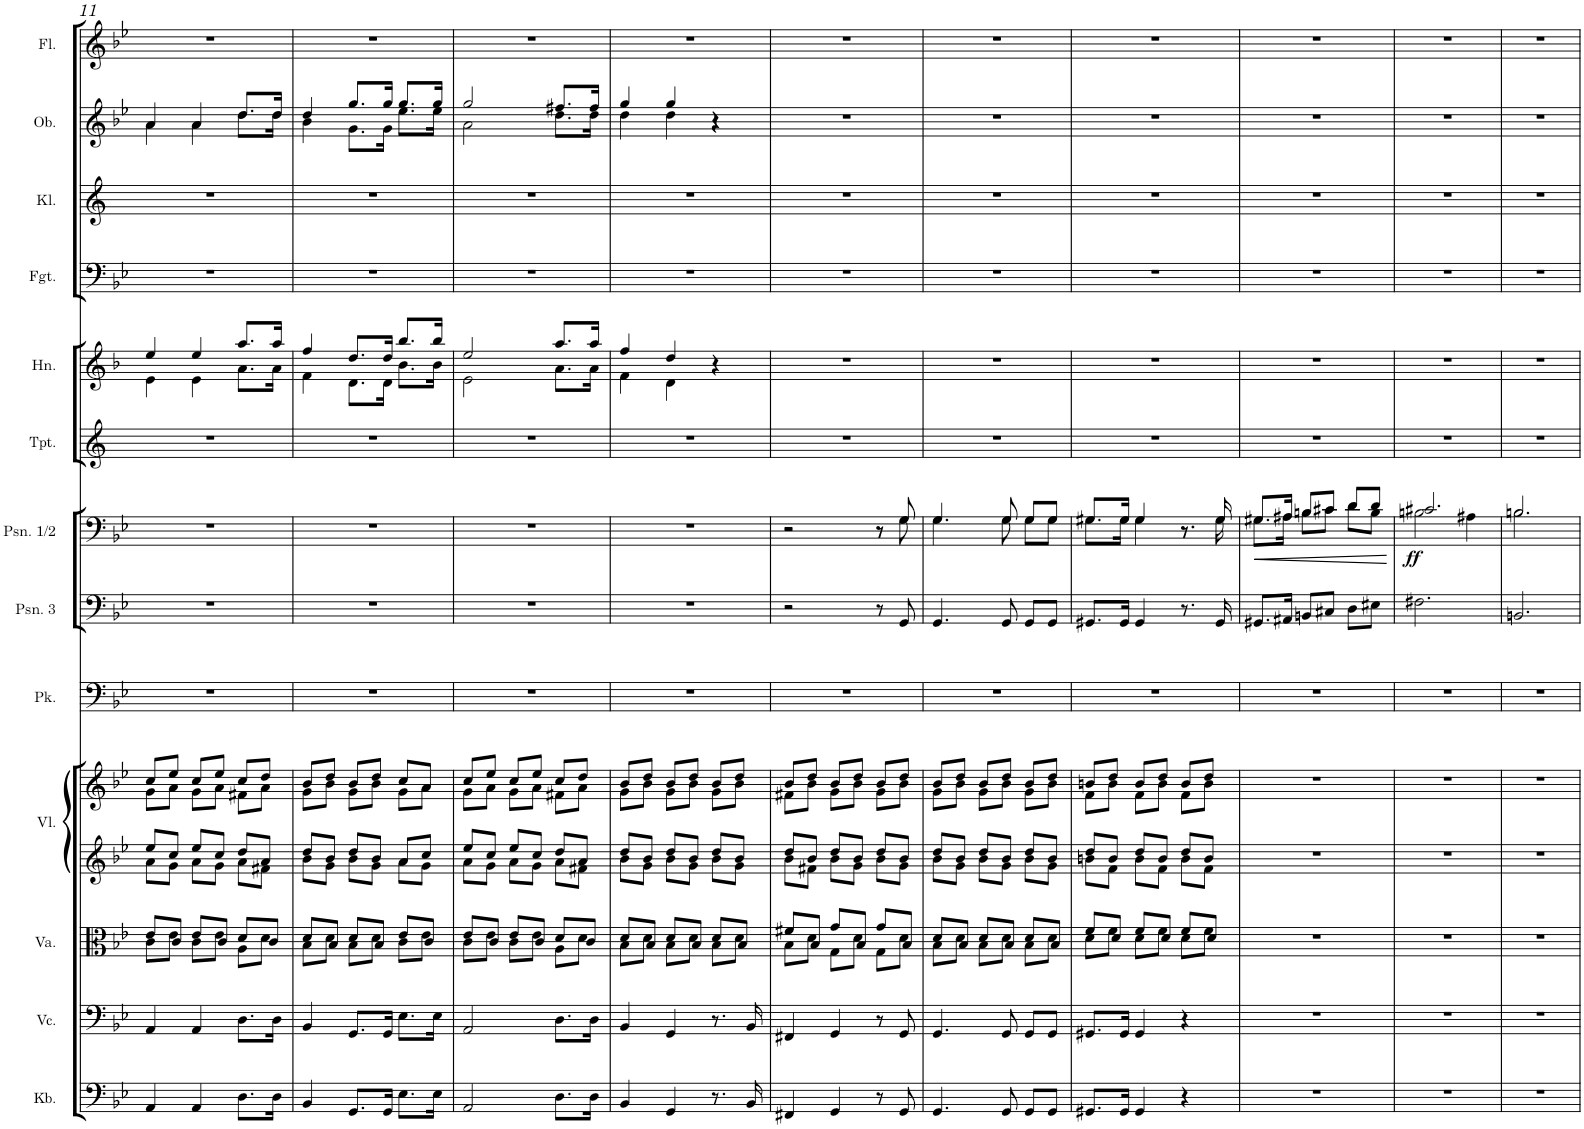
**kern	**kern	**kern	**kern	**kern	**kern	**kern	**kern	**dynam	**kern	**kern	**kern	**kern	**kern	**kern
*part13	*part12	*part11	*part10	*part10	*part9	*part8	*part7	*part7	*part6	*part5	*part4	*part3	*part2	*part1
*staff14	*staff13	*staff12	*staff11	*staff10	*staff9	*staff8	*staff7	*staff7	*staff6	*staff5	*staff4	*staff3	*staff2	*staff1
*I"Kontrabass	*I"Violoncello	*I"Viola	*I"Violine	*	*I"Pauken	*I"Posaune 3	*I"Posaune 1+2	*	*I"Trompete	*I"Horn	*I"Fagott	*I"Klarinette	*I"Oboe	*I"Flöte
*I'Kb.	*I'Vc.	*I'Va.	*I'Vl.	*	*I'Pk.	*I'Psn. 3	*I'Psn. 1/2	*	*I'Tpt.	*I'Hn.	*I'Fgt.	*I'Kl.	*I'Ob.	*I'Fl.
!!LO:PB:g=z
*clefF4	*clefF4	*clefC3	*clefG2	*clefG2	*clefF4	*clefF4	*clefF4	*	*clefG2	*clefG2	*clefF4	*clefG2	*clefG2	*clefG2
*Trd7c12	*	*	*	*	*	*	*	*	*Trd1c2	*Trd4c7	*	*Trd1c2	*	*
*k[b-e-]	*k[b-e-]	*k[b-e-]	*k[b-e-]	*k[b-e-]	*k[b-e-]	*k[b-e-]	*k[b-e-]	*	*k[]	*k[b-]	*k[b-e-]	*k[]	*k[b-e-]	*k[b-e-]
*M3/4	*M3/4	*M3/4	*M3/4	*M3/4	*M3/4	*M3/4	*M3/4	*	*M3/4	*M3/4	*M3/4	*M3/4	*M3/4	*M3/4
=11	=11	=11	=11	=11	=11	=11	=11	=11	=11	=11	=11	=11	=11	=11
*	*	*^	*^	*^	*	*	*	*	*	*^	*	*	*^	*
4AA/	4AA/	8e-/L	8c\L	8ee-/L	8a\L	8cc/L	8g\L	2.r	2.r	2.r	.	2.r	4ee/	4e\	2.r	2.r	4a/	4a\	2.r
.	.	8c/J	8e-\J	8cc/J	8g\J	8ee-/J	8a\J	.	.	.	.	.	.	.	.	.	.	.	.
4AA/	4AA/	8e-/L	8c\L	8ee-/L	8a\L	8cc/L	8g\L	.	.	.	.	.	4ee/	4e\	.	.	4a/	4a\	.
.	.	8c/J	8e-\J	8cc/J	8g\J	8ee-/J	8a\J	.	.	.	.	.	.	.	.	.	.	.	.
8.D\L	8.D\L	8d/L	8A\L	8dd/L	8a\L	8cc/L	8f#X\L	.	.	.	.	.	8.aa/L	8.a\L	.	.	8.dd/L	8.dd\L	.
.	.	8c/J	8d\J	8a/J	8f#X\J	8dd/J	8a\J	.	.	.	.	.	.	.	.	.	.	.	.
16D\Jk	16D\Jk	.	.	.	.	.	.	.	.	.	.	.	16aa/Jk	16a\Jk	.	.	16dd/Jk	16dd\Jk	.
=12	=12	=12	=12	=12	=12	=12	=12	=12	=12	=12	=12	=12	=12	=12	=12	=12	=12	=12	=12
4BB-/	4BB-/	8d/L	8B-\L	8dd/L	8b-\L	8b-/L	8g\L	2.r	2.r	2.r	.	2.r	4ff/	4f\	2.r	2.r	4dd/	4b-\	2.r
.	.	8B-/J	8d\J	8b-/J	8g\J	8dd/J	8b-\J	.	.	.	.	.	.	.	.	.	.	.	.
8.GG/L	8.GG/L	8d/L	8B-\L	8dd/L	8b-\L	8b-/L	8g\L	.	.	.	.	.	8.dd/L	8.d\L	.	.	8.gg/L	8.g\L	.
.	.	8B-/J	8d\J	8b-/J	8g\J	8dd/J	8b-\J	.	.	.	.	.	.	.	.	.	.	.	.
16GG/Jk	16GG/Jk	.	.	.	.	.	.	.	.	.	.	.	16dd/Jk	16d\Jk	.	.	16gg/Jk	16g\Jk	.
8.E-\L	8.E-\L	8e-/L	8c\L	8a/L	8a\L	8cc/L	8g\L	.	.	.	.	.	8.bb-/L	8.b-\L	.	.	8.gg/L	8.ee-\L	.
.	.	8c/J	8e-\J	8cc/J	8g\J	8a/J	8a\J	.	.	.	.	.	.	.	.	.	.	.	.
16E-\Jk	16E-\Jk	.	.	.	.	.	.	.	.	.	.	.	16bb-/Jk	16b-\Jk	.	.	16gg/Jk	16ee-\Jk	.
=13	=13	=13	=13	=13	=13	=13	=13	=13	=13	=13	=13	=13	=13	=13	=13	=13	=13	=13	=13
2AA/	2AA/	8e-/L	8c\L	8ee-/L	8a\L	8cc/L	8g\L	2.r	2.r	2.r	.	2.r	2ee/	2e\	2.r	2.r	2gg/	2a\	2.r
.	.	8c/J	8e-\J	8cc/J	8g\J	8ee-/J	8a\J	.	.	.	.	.	.	.	.	.	.	.	.
.	.	8e-/L	8c\L	8ee-/L	8a\L	8cc/L	8g\L	.	.	.	.	.	.	.	.	.	.	.	.
.	.	8c/J	8e-\J	8cc/J	8g\J	8ee-/J	8a\J	.	.	.	.	.	.	.	.	.	.	.	.
8.D\L	8.D\L	8d/L	8A\L	8dd/L	8a\L	8cc/L	8f#X\L	.	.	.	.	.	8.aa/L	8.a\L	.	.	8.ff#X/L	8.dd\L	.
.	.	8c/J	8d\J	8a/J	8f#X\J	8dd/J	8a\J	.	.	.	.	.	.	.	.	.	.	.	.
16D\Jk	16D\Jk	.	.	.	.	.	.	.	.	.	.	.	16aa/Jk	16a\Jk	.	.	16ff#/Jk	16dd\Jk	.
=14	=14	=14	=14	=14	=14	=14	=14	=14	=14	=14	=14	=14	=14	=14	=14	=14	=14	=14	=14
4BB-/	4BB-/	8d/L	8B-\L	8dd/L	8b-\L	8b-/L	8g\L	2.r	2.r	2.r	.	2.r	4ff/	4f\	2.r	2.r	4gg/	4dd\	2.r
.	.	8B-/J	8d\J	8b-/J	8g\J	8dd/J	8b-\J	.	.	.	.	.	.	.	.	.	.	.	.
4GG/	4GG/	8d/L	8B-\L	8dd/L	8b-\L	8b-/L	8g\L	.	.	.	.	.	4dd/	4d\	.	.	4gg/	4dd\	.
.	.	8B-/J	8d\J	8b-/J	8g\J	8dd/J	8b-\J	.	.	.	.	.	.	.	.	.	.	.	.
8.r	8.r	8d/L	8B-\L	8dd/L	8b-\L	8b-/L	8g\L	.	.	.	.	.	4r	4ryy	.	.	4r	4r	.
.	.	8B-/J	8d\J	8b-/J	8g\J	8dd/J	8b-\J	.	.	.	.	.	.	.	.	.	.	.	.
16BB-/	16BB-/	.	.	.	.	.	.	.	.	.	.	.	.	.	.	.	.	.	.
*	*	*	*	*	*	*	*	*	*	*	*	*	*v	*v	*	*	*v	*v	*
=15	=15	=15	=15	=15	=15	=15	=15	=15	=15	=15	=15	=15	=15	=15	=15	=15	=15
*	*	*	*	*	*	*	*	*	*	*^	*	*	*	*	*	*	*
4FF#X/	4FF#X/	8f#X/L	8B-\L	8dd/L	8b-\L	8b-/L	8f#X\L	2.r	2r	2r	2r	.	2.r	2.r	2.r	2.r	2.r	2.r
.	.	8B-/J	8d\J	8b-/J	8f#X\J	8dd/J	8b-\J	.	.	.	.	.	.	.	.	.	.	.
4GG/	4GG/	8g/L	8G\L	8dd/L	8b-\L	8b-/L	8g\L	.	.	.	.	.	.	.	.	.	.	.
.	.	8B-/J	8d\J	8b-/J	8g\J	8dd/J	8b-\J	.	.	.	.	.	.	.	.	.	.	.
8r	8r	8g/L	8G\L	8dd/L	8b-\L	8b-/L	8g\L	.	8r	8r	8r	.	.	.	.	.	.	.
8GG/	8GG/	8B-/J	8d\J	8b-/J	8g\J	8dd/J	8b-\J	.	8GG/	8G/	8G\	.	.	.	.	.	.	.
=16	=16	=16	=16	=16	=16	=16	=16	=16	=16	=16	=16	=16	=16	=16	=16	=16	=16	=16
4.GG/	4.GG/	8d/L	8B-\L	8dd/L	8b-\L	8b-/L	8g\L	2.r	4.GG/	4.G/	4.G\	.	2.r	2.r	2.r	2.r	2.r	2.r
.	.	8B-/J	8d\J	8b-/J	8g\J	8dd/J	8b-\J	.	.	.	.	.	.	.	.	.	.	.
.	.	8d/L	8B-\L	8dd/L	8b-\L	8b-/L	8g\L	.	.	.	.	.	.	.	.	.	.	.
8GG/	8GG/	8B-/J	8d\J	8b-/J	8g\J	8dd/J	8b-\J	.	8GG/	8G/	8G\	.	.	.	.	.	.	.
8GG/L	8GG/L	8d/L	8B-\L	8dd/L	8b-\L	8b-/L	8g\L	.	8GG/L	8G/L	8G\L	.	.	.	.	.	.	.
8GG/J	8GG/J	8B-/J	8d\J	8b-/J	8g\J	8dd/J	8b-\J	.	8GG/J	8G/J	8G\J	.	.	.	.	.	.	.
=17	=17	=17	=17	=17	=17	=17	=17	=17	=17	=17	=17	=17	=17	=17	=17	=17	=17	=17
8.GG#X/L	8.GG#X/L	8f/L	8d\L	8dd/L	8bn\L	8bn/L	8f\L	2.r	8.GG#X/L	8.G#X/L	8.G#\L	.	2.r	2.r	2.r	2.r	2.r	2.r
.	.	8d/J	8f\J	8b/J	8f\J	8dd/J	8b\J	.	.	.	.	.	.	.	.	.	.	.
16GG#/Jk	16GG#/Jk	.	.	.	.	.	.	.	16GG#/Jk	16G#/Jk	16G#\Jk	.	.	.	.	.	.	.
4GG#/	4GG#/	8f/L	8d\L	8dd/L	8b\L	8b/L	8f\L	.	4GG#/	4G#/	4G#\	.	.	.	.	.	.	.
.	.	8d/J	8f\J	8b/J	8f\J	8dd/J	8b\J	.	.	.	.	.	.	.	.	.	.	.
4r	4r	8f/L	8d\L	8dd/L	8b\L	8b/L	8f\L	.	8.r	8.r	8.r	.	.	.	.	.	.	.
.	.	8d/J	8f\J	8b/J	8f\J	8dd/J	8b\J	.	.	.	.	.	.	.	.	.	.	.
.	.	.	.	.	.	.	.	.	16GG#/	16G#/	16G#\	.	.	.	.	.	.	.
*	*	*v	*v	*	*	*	*	*	*	*	*	*	*	*	*	*	*	*
*	*	*	*v	*v	*	*	*	*	*	*	*	*	*	*	*	*	*
*	*	*	*	*v	*v	*	*	*	*	*	*	*	*	*	*	*
=18	=18	=18	=18	=18	=18	=18	=18	=18	=18	=18	=18	=18	=18	=18	=18
!	!	!	!	!	!	!	!	!	!LO:HP:b	!	!	!	!	!	!
2.r	2.r	2.r	2.r	2.r	2.r	8.GG#X/L	8.G#X/L	8.G#\L	<	2.r	2.r	2.r	2.r	2.r	2.r
.	.	.	.	.	.	16AA#X/Jk	16A#X/Jk	16A#\Jk	.	.	.	.	.	.	.
.	.	.	.	.	.	8BBn/L	8Bn/L	8B\L	.	.	.	.	.	.	.
.	.	.	.	.	.	8C#X/J	8c#X/J	8c#\J	.	.	.	.	.	.	.
.	.	.	.	.	.	8D\L	8d/L	8d\L	.	.	.	.	.	.	.
.	.	.	.	.	.	8E#X\J	8d/J	8B\J	.	.	.	.	.	.	.
*	*	*	*	*	*	*	*v	*v	*	*	*	*	*	*	*
.	.	.	.	.	.	.	.	[	.	.	.	.	.	.
=19	=19	=19	=19	=19	=19	=19	=19	=19	=19	=19	=19	=19	=19	=19
*	*	*	*	*	*	*	*^	*	*	*	*	*	*	*
!	!	!	!	!	!	!	!	!	!LO:DY:b	!	!	!	!	!	!
2.r	2.r	2.r	2.r	2.r	2.r	2.F#X\	2.c#X/	2Bn\	ff	2.r	2.r	2.r	2.r	2.r	2.r
.	.	.	.	.	.	.	.	4A#X\	.	.	.	.	.	.	.
=20	=20	=20	=20	=20	=20	=20	=20	=20	=20	=20	=20	=20	=20	=20	=20
2.r	2.r	2.r	2.r	2.r	2.r	2.BBn/	2.Bn/	2.B\	.	2.r	2.r	2.r	2.r	2.r	2.r
*	*	*	*	*	*	*	*v	*v	*	*	*	*	*	*	*
=	=	=	=	=	=	=	=	=	=	=	=	=	=	=
*-	*-	*-	*-	*-	*-	*-	*-	*-	*-	*-	*-	*-	*-	*-
